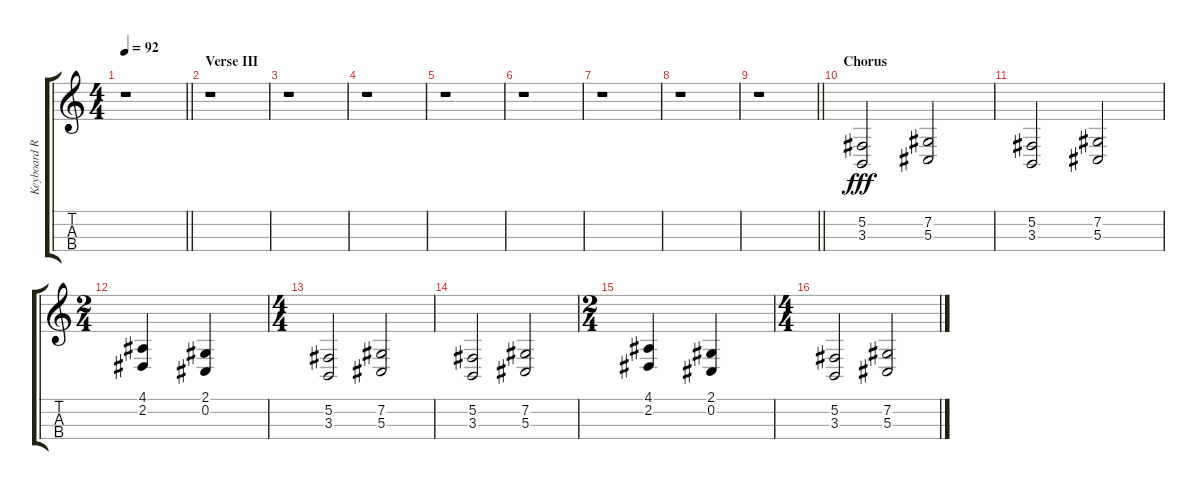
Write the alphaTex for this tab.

\track ("Keyboard Rythm I" "Keyboard R") {instrument brightacousticpiano}
\staff {score tabs}
\tuning (Gb3 Db3 Ab2 B1) {hide}
\ts (4 4)
\tempo 92
\clef g2
\barLineRight lightlight
\ks c
r.1{dy fff} |
\section ("" "Verse III")
r.1 |
r.1 |
r.1 |
r.1 |
r.1 |
r.1 |
r.1 |
\barLineRight lightlight
r.1 |
\section ("" "Chorus")
(5.2 3.3).2{volume 8 balance 8 instrument brightacousticpiano} (7.2 5.3).2 |
(5.2 3.3).2 (7.2 5.3).2 |
\ts (2 4)
(4.1 2.2).4 (2.1 0.2).4 |
\ts (4 4)
(5.2 3.3).2 (7.2 5.3).2 |
(5.2 3.3).2 (7.2 5.3).2 |
\ts (2 4)
(4.1 2.2).4 (2.1 0.2).4 |
\ts (4 4)
(5.2 3.3).2 (7.2 5.3).2
